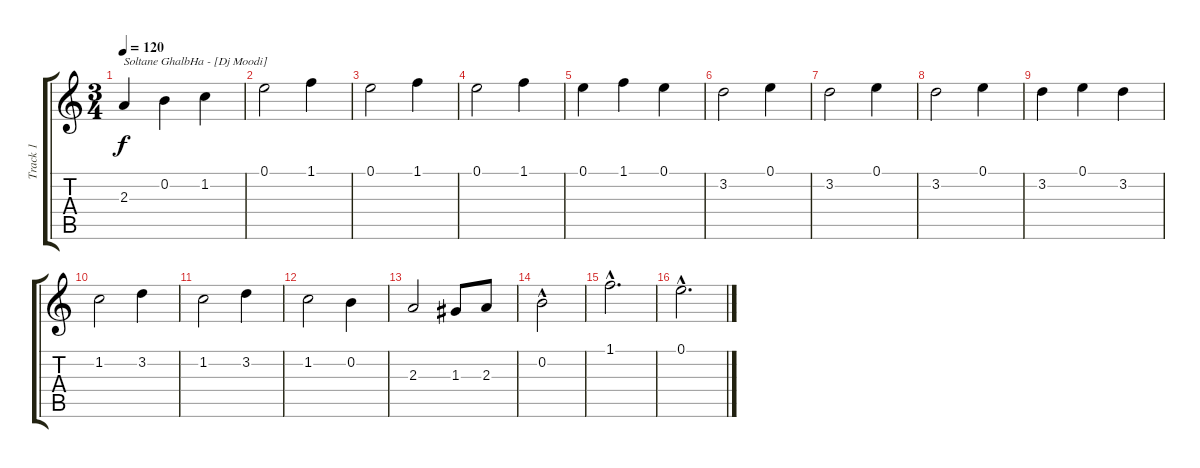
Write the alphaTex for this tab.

\track ("Track 1" "Track 1") {instrument acousticguitarnylon}
\staff {score tabs}
\tuning (E4 B3 G3 D3 A2 E2) {hide}
\ts (3 4)
\tempo 120
\clef g2
\ks c
2.3.4{txt "Soltane GhalbHa - [Dj Moodi]" dy f instrument acousticguitarnylon} 0.2.4 1.2.4 |
0.1.2 1.1.4 |
0.1.2 1.1.4 |
0.1.2 1.1.4 |
0.1.4 1.1.4 0.1.4 |
3.2.2 0.1.4 |
3.2.2 0.1.4 |
3.2.2 0.1.4 |
3.2.4 0.1.4 3.2.4 |
1.2.2 3.2.4 |
1.2.2 3.2.4 |
1.2.2 0.2.4 |
2.3.2 1.3.8 2.3.8 |
0.2{hac}.2 |
1.1{hac}.2{d} |
0.1{hac}.2{d}
